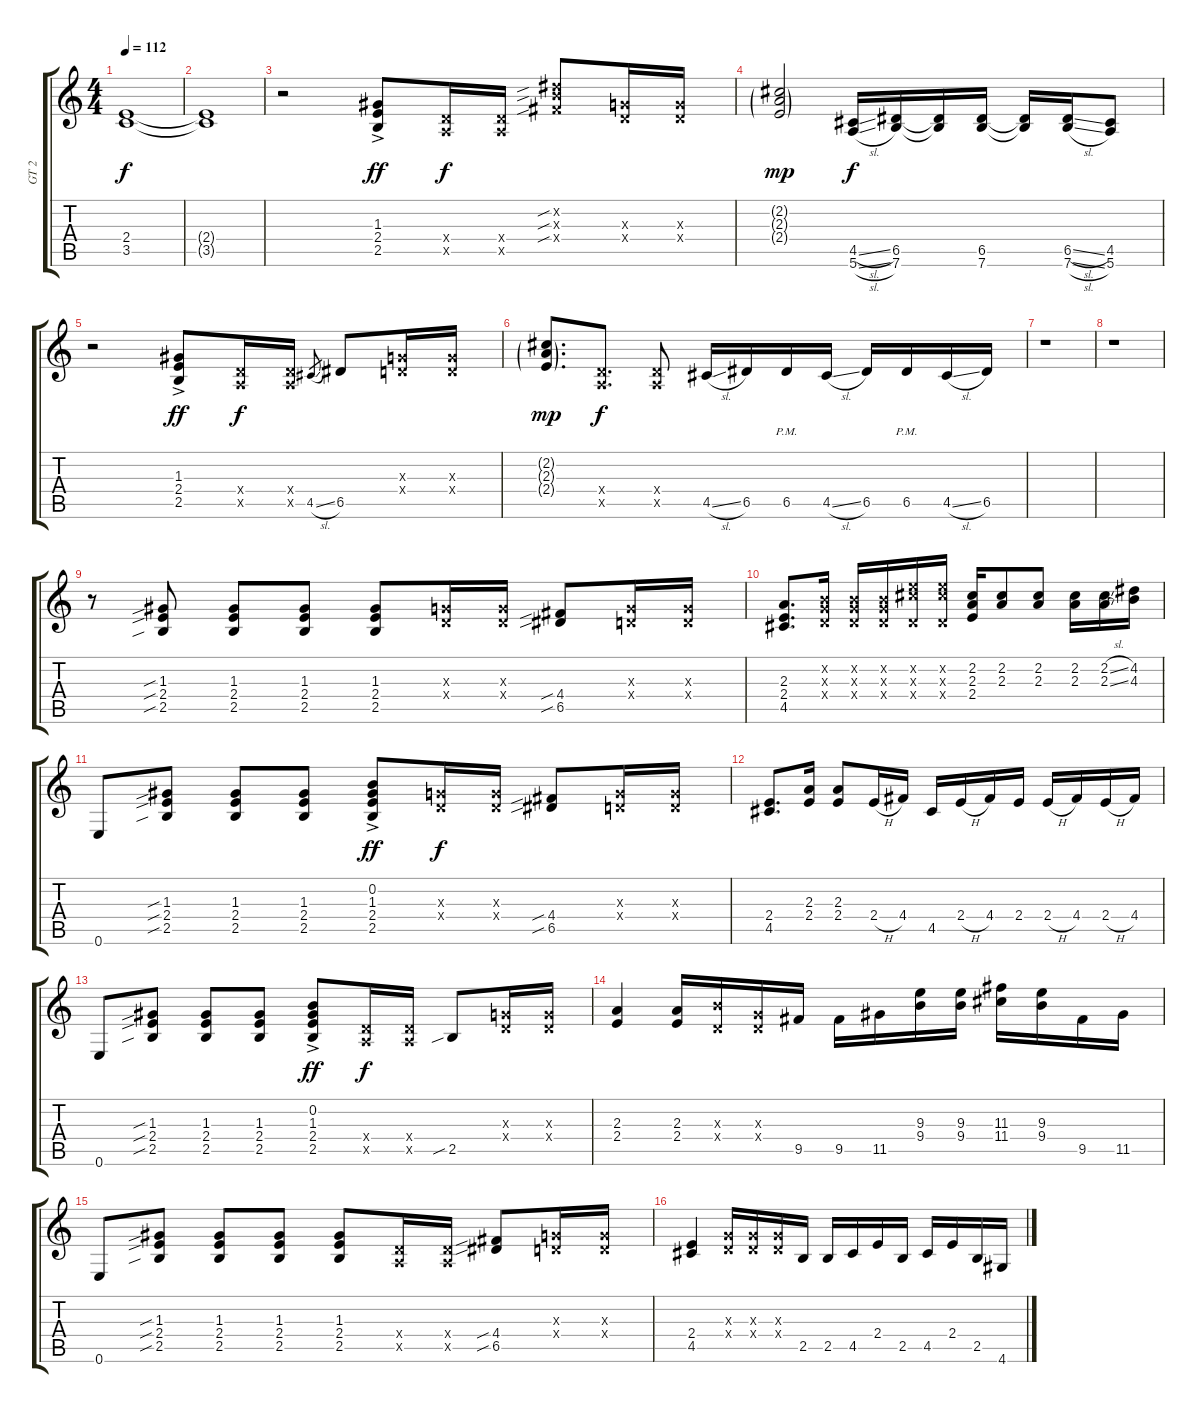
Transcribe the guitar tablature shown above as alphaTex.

\track ("GT 2" "GT 2") {instrument overdrivenguitar}
\staff {score tabs}
\tuning (E4 B3 G3 D3 A2 E2) {hide}
\ts (4 4)
\tempo 112
\clef g2
\ks c
(2.4 3.5).1{dy f} |
(2.4{t} 3.5{t}).1 |
r.2{instrument electricguitarjazz} (1.3{ac} 2.4{ac} 2.5{ac}).8{dy ff} (0.4{x} 0.5{x}).16{dy f} (0.4{x} 0.5{x}).16 (4.2{sib x} 4.3{sib x} 4.4{sib x}).8 (0.3{x} 0.4{x}).16 (0.3{x} 0.4{x}).16 |
(2.2{g} 2.3{g} 2.4{g}).2{dy mp} (4.5{sl} 5.6{sl}).16{dy f} (6.5 7.6).16 (6.5{t} 7.6{t}).16 (6.5 7.6).16 (6.5{t} 7.6{t}).16 (6.5{sl} 7.6{sl}).16 (4.5 5.6).8 |
r.2 (1.3{ac} 2.4{ac} 2.5{ac}).8{dy ff} (0.4{x} 0.5{x}).16{dy f} (0.4{x} 0.5{x}).16 4.5{sl}.8{gr} 6.5.8 (0.3{x} 0.4{x}).16 (0.3{x} 0.4{x}).16 |
(2.2{g} 2.3{g} 2.4{g}).8{d dy mp} (0.4{x} 0.5{x}).8{d dy f} (0.4{x} 0.5{x}).8 4.5{sl}.16 6.5.16 6.5{pm}.16 4.5{sl}.16 6.5.16 6.5{pm}.16 4.5{sl}.16 6.5.16 |
r.1 |
r.1 |
r.8 (1.3{sib} 2.4{sib} 2.5{sib}).8 (1.3 2.4 2.5).8 (1.3 2.4 2.5).8 (1.3 2.4 2.5).8 (0.3{x} 0.4{x}).16 (0.3{x} 0.4{x}).16 (4.4{sib} 6.5{sib}).8 (0.3{x} 0.4{x}).16 (0.3{x} 0.4{x}).16 |
(2.3 2.4 4.5).8{d} (0.2{x} 0.3{x} 0.4{x}).16 (0.2{x} 0.3{x} 0.4{x}).16 (0.2{x} 0.3{x} 0.4{x}).16 (5.2{x} 6.3{x} 0.4{x}).16 (5.2{x} 6.3{x} 0.4{x}).16 (2.2 2.3 2.4).16 (2.2 2.3).8 (2.2 2.3).8 (2.2 2.3).16 (2.2{sl} 2.3{sl}).16 (4.2 4.3).16 |
0.6.8 (1.3{sib} 2.4{sib} 2.5{sib}).8 (1.3 2.4 2.5).8 (1.3 2.4 2.5).8 (0.2{ac} 1.3{ac} 2.4{ac} 2.5{ac}).8{dy ff} (0.3{x} 0.4{x}).16{dy f} (0.3{x} 0.4{x}).16 (4.4{sib} 6.5{sib}).8 (0.3{x} 0.4{x}).16 (0.3{x} 0.4{x}).16 |
(2.4 4.5).8{d} (2.3 2.4).16 (2.3 2.4).8 2.4{h}.16 4.4.16 4.5.16 2.4{h}.16 4.4.16 2.4.16 2.4{h}.16 4.4.16 2.4{h}.16 4.4.16 |
0.6.8 (1.3{sib} 2.4{sib} 2.5{sib}).8 (1.3 2.4 2.5).8 (1.3 2.4 2.5).8 (0.2{ac} 1.3{ac} 2.4{ac} 2.5{ac}).8{dy ff} (0.4{x} 0.5{x}).16{dy f} (0.4{x} 0.5{x}).16 2.5{sib}.8 (0.3{x} 0.4{x}).16 (0.3{x} 0.4{x}).16 |
(2.3 2.4).4 (2.3 2.4).16 (4.3{x} 0.4{x}).16 (0.3{x} 0.4{x}).16 9.5.16 9.5.16 11.5.16 (9.3 9.4).16 (9.3 9.4).16 (11.3 11.4).16 (9.3 9.4).16 9.5.16 11.5.16 |
0.6.8 (1.3{sib} 2.4{sib} 2.5{sib}).8 (1.3 2.4 2.5).8 (1.3 2.4 2.5).8 (1.3 2.4 2.5).8 (0.4{x} 0.5{x}).16 (0.4{x} 0.5{x}).16 (4.4{sib} 6.5{sib}).8 (0.3{x} 0.4{x}).16 (0.3{x} 0.4{x}).16 |
(2.4 4.5).4 (0.3{x} 0.4{x}).16 (0.3{x} 0.4{x}).16 (0.3{x} 0.4{x}).16 2.5.16 2.5.16 4.5.16 2.4.16 2.5.16 4.5.16 2.4.16 2.5.16 4.6.16
